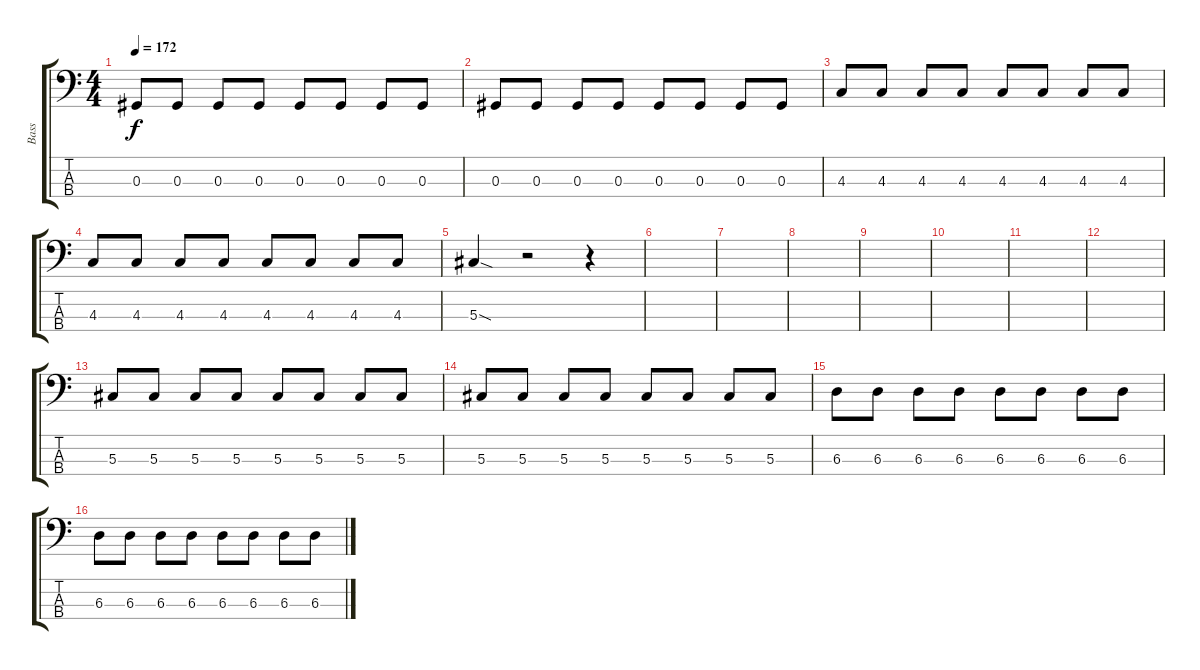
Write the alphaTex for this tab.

\track ("Bass" "Bass") {instrument electricbasspick}
\staff {score tabs}
\tuning (Gb2 Db2 Ab1 Db1) {hide}
\ts (4 4)
\tempo 172
\clef f4
\ks c
0.3.8{dy f} 0.3.8 0.3.8 0.3.8 0.3.8 0.3.8 0.3.8 0.3.8 |
0.3.8 0.3.8 0.3.8 0.3.8 0.3.8 0.3.8 0.3.8 0.3.8 |
4.3.8 4.3.8 4.3.8 4.3.8 4.3.8 4.3.8 4.3.8 4.3.8 |
4.3.8 4.3.8 4.3.8 4.3.8 4.3.8 4.3.8 4.3.8 4.3.8 |
5.3{sod}.4 r.2 r.4 |
|
|
|
|
|
|
|
5.3.8 5.3.8 5.3.8 5.3.8 5.3.8 5.3.8 5.3.8 5.3.8 |
5.3.8 5.3.8 5.3.8 5.3.8 5.3.8 5.3.8 5.3.8 5.3.8 |
6.3.8 6.3.8 6.3.8 6.3.8 6.3.8 6.3.8 6.3.8 6.3.8 |
6.3.8 6.3.8 6.3.8 6.3.8 6.3.8 6.3.8 6.3.8 6.3.8
